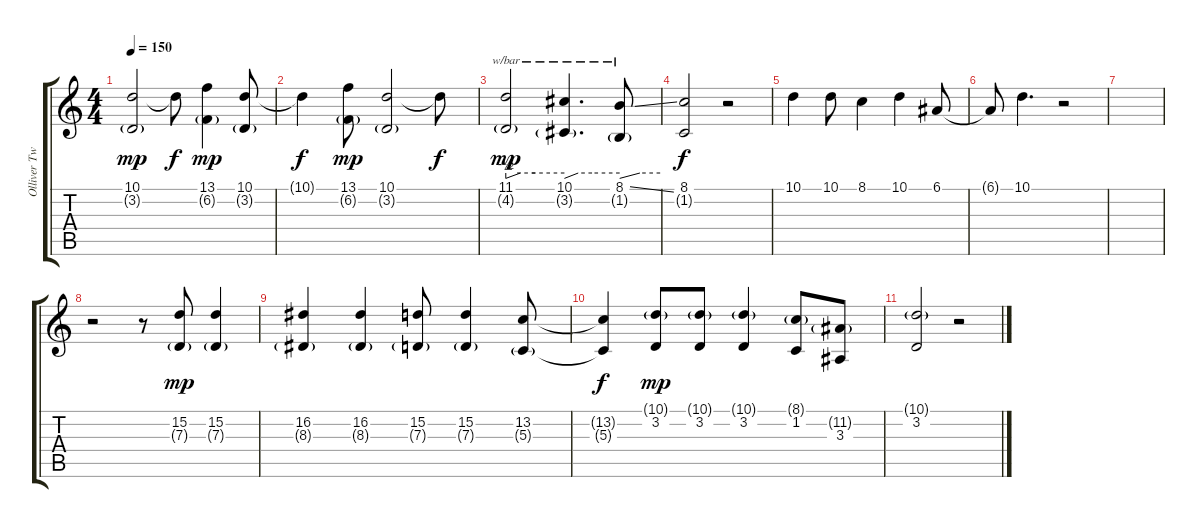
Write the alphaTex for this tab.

\track ("Olliver Twisted" "Olliver Tw") {instrument sopranosax}
\staff {score tabs}
\tuning (E4 B3 G3 D3 A2 E2) {hide}
\ts (4 4)
\tempo 150
\clef g2
\ks c
(10.1 3.2{g}).2{dy mp} 10.1{t}.8{dy f} (13.1 6.2{g}).4{dy mp} (10.1 3.2{g}).8 |
10.1{t}.4{dy f} (13.1 6.2{g}).8{dy mp} (10.1 3.2{g}).2 10.1{t}.8{dy f} |
(11.1 4.2{g}).2{tbe (custom default 0 -2 15 0 30 0 60 0) dy mp} (10.1 3.2{g}).4{d tbe (custom default 0 -2 15 0 30 0 60 0)} (8.1{ss} 1.2{g}).8{tbe (custom default 0 -2 30 0 60 0)} |
(8.1 1.2{t}).2{dy f} r.2 |
10.1.4 10.1.8 8.1.4 10.1.4 6.1.8 |
6.1{t}.8 10.1.4{d} r.2 |
|
r.2 r.8 (15.2 7.3{g}).8{dy mp} (15.2 7.3{g}).4 |
(16.2 8.3{g}).4 (16.2 8.3{g}).4 (15.2 7.3{g}).8 (15.2 7.3{g}).4 (13.2 5.3{g}).8 |
(13.2{t} 5.3{t}).4{dy f} (10.1{g} 3.2).8{dy mp} (10.1{g} 3.2).8 (10.1{g} 3.2).4 (8.1{g} 1.2).8 (11.2{g} 3.3).8 |
(10.1{g} 3.2).2 r.2
